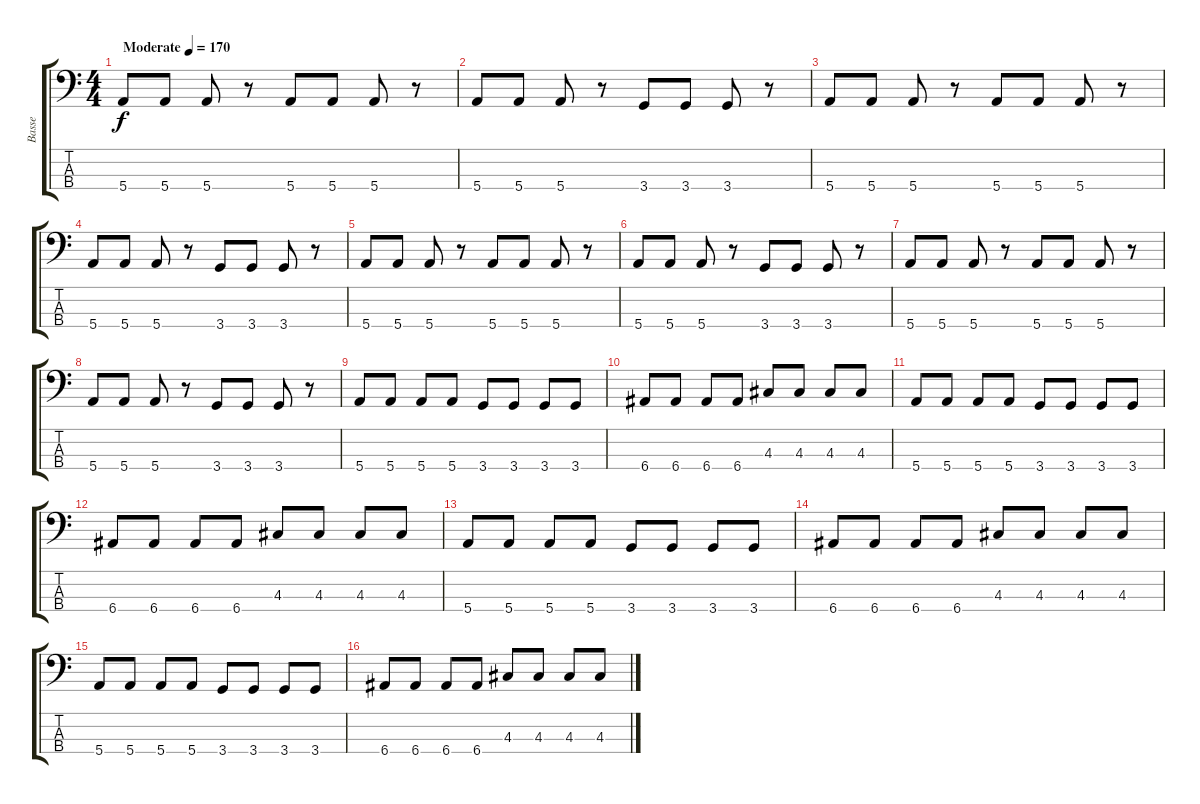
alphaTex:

\track ("Basse" "Basse") {instrument electricbassfinger}
\staff {score tabs}
\tuning (G2 D2 A1 E1) {hide}
\ts (4 4)
\tempo (170 "Moderate")
\clef f4
\ks c
5.4.8{dy f instrument electricbassfinger} 5.4.8 5.4.8 r.8 5.4.8 5.4.8 5.4.8 r.8 |
5.4.8 5.4.8 5.4.8 r.8 3.4.8 3.4.8 3.4.8 r.8 |
5.4.8 5.4.8 5.4.8 r.8 5.4.8 5.4.8 5.4.8 r.8 |
5.4.8 5.4.8 5.4.8 r.8 3.4.8 3.4.8 3.4.8 r.8 |
5.4.8 5.4.8 5.4.8 r.8 5.4.8 5.4.8 5.4.8 r.8 |
5.4.8 5.4.8 5.4.8 r.8 3.4.8 3.4.8 3.4.8 r.8 |
5.4.8 5.4.8 5.4.8 r.8 5.4.8 5.4.8 5.4.8 r.8 |
5.4.8 5.4.8 5.4.8 r.8 3.4.8 3.4.8 3.4.8 r.8 |
5.4.8 5.4.8 5.4.8 5.4.8 3.4.8 3.4.8 3.4.8 3.4.8 |
6.4.8 6.4.8 6.4.8 6.4.8 4.3.8 4.3.8 4.3.8 4.3.8 |
5.4.8 5.4.8 5.4.8 5.4.8 3.4.8 3.4.8 3.4.8 3.4.8 |
6.4.8 6.4.8 6.4.8 6.4.8 4.3.8 4.3.8 4.3.8 4.3.8 |
5.4.8 5.4.8 5.4.8 5.4.8 3.4.8 3.4.8 3.4.8 3.4.8 |
6.4.8 6.4.8 6.4.8 6.4.8 4.3.8 4.3.8 4.3.8 4.3.8 |
5.4.8 5.4.8 5.4.8 5.4.8 3.4.8 3.4.8 3.4.8 3.4.8 |
6.4.8 6.4.8 6.4.8 6.4.8 4.3.8 4.3.8 4.3.8 4.3.8
